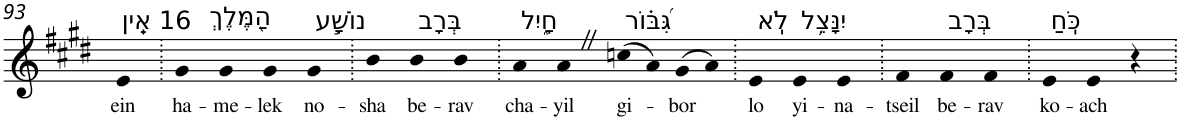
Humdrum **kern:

**kern	**text
*part1	*part1
*staff1	*staff1
*I"Piano	*
*I'Pno	*
!!LO:PB:g=z
*clefG2	*
*k[f#c#g#d#]	*
*E:	*
=93	=93
!LO:TX:a:t=16 אֵֽין	!
!	!LO:LY:b
4e	ein
=94.	=94.
!LO:TX:a:t=הַ֭מֶּלֶךְ	!
!	!LO:LY:b
4g#	ha-
!	!LO:LY:b
4g#	-me-
!	!LO:LY:b
4g#	-lek
!LO:TX:a:t=נוֹשָׁ֣ע	!
!	!LO:LY:b
4g#	no-
=95.	=95.
!	!LO:LY:b
4b	-sha
!LO:TX:a:t=בְּרָב	!
!	!LO:LY:b
4b	be-
!	!LO:LY:b
4b	-rav
=96.	=96.
!LO:TX:a:t=חָ֑יִל	!
!	!LO:LY:b
4a	cha-
!	!LO:LY:b
4aZ	-yil
!LO:TX:a:t=גִּ֝בּ֗וֹר	!
!	!LO:LY:b
(>8ccn	gi-
8a)	.
!	!LO:LY:b
(>8g#	-bor
8a)	.
=97.	=97.
!LO:TX:a:t=לֹֽא	!
!	!LO:LY:b
4e	lo
!LO:TX:a:t=יִנָּצֵ֥ל	!
!	!LO:LY:b
4e	yi-
!	!LO:LY:b
4e	-na-
=98.	=98.
!	!LO:LY:b
4f#	-tseil
!LO:TX:a:t=בְּרָב	!
!	!LO:LY:b
4f#	be-
!	!LO:LY:b
4f#	-rav
=99.	=99.
!LO:TX:a:t=כֹּֽחַ	!
!	!LO:LY:b
4e	ko-
!	!LO:LY:b
4e	-ach
4r	.
=.	=.
*-	*-
